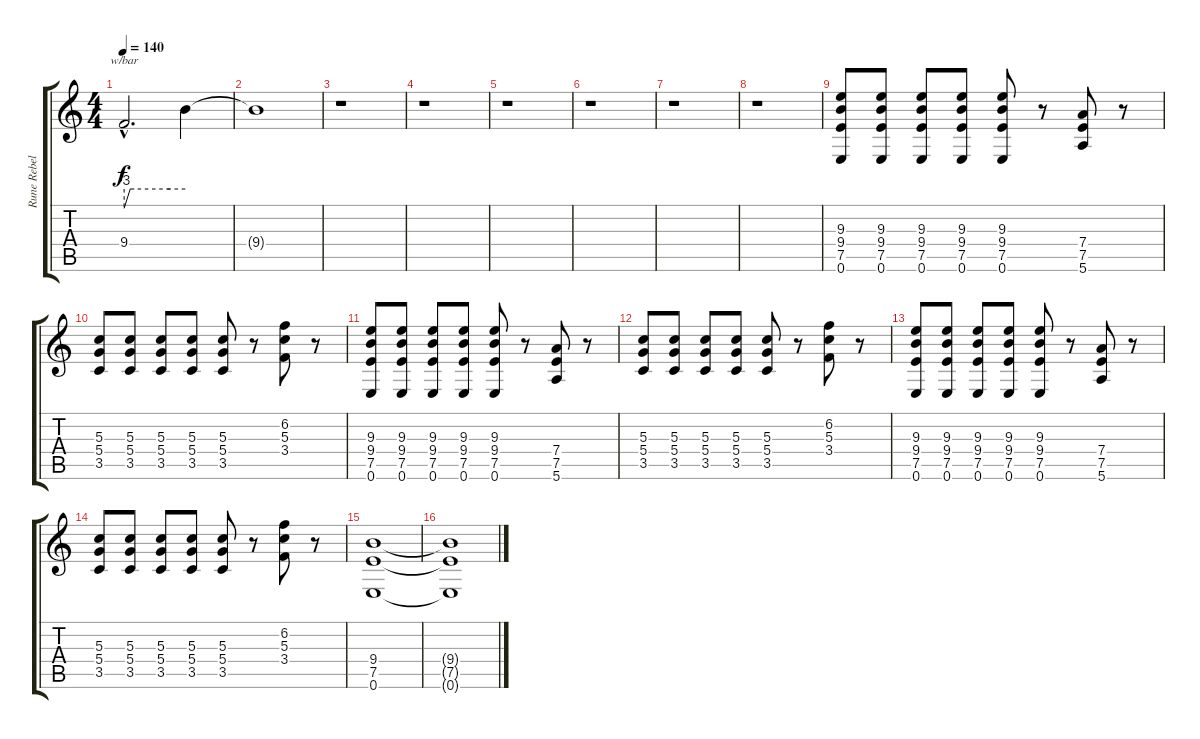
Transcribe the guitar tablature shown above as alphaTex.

\track ("Rune Rebellion" "Rune Rebel") {instrument distortionguitar}
\staff {score tabs}
\tuning (E4 B3 G3 D3 A2 E2) {hide}
\ts (4 4)
\tempo 140
\clef g2
\ks c
9.4{hac}.2{d tbe (custom default 0 -12 6 0 10 0 45 0 60 0) dy f volume 0 instrument overdrivenguitar} 9.4{t}.4 |
9.4{t}.1{instrument distortionguitar} |
r.1 |
r.1 |
r.1 |
r.1 |
r.1 |
r.1 |
(9.3 9.4 7.5 0.6).8{volume 16} (9.3 9.4 7.5 0.6).8 (9.3 9.4 7.5 0.6).8 (9.3 9.4 7.5 0.6).8 (9.3 9.4 7.5 0.6).8 r.8 (7.4 7.5 5.6).8 r.8 |
(5.3 5.4 3.5).8 (5.3 5.4 3.5).8 (5.3 5.4 3.5).8 (5.3 5.4 3.5).8 (5.3 5.4 3.5).8 r.8 (6.2 5.3 3.4).8 r.8 |
(9.3 9.4 7.5 0.6).8 (9.3 9.4 7.5 0.6).8 (9.3 9.4 7.5 0.6).8 (9.3 9.4 7.5 0.6).8 (9.3 9.4 7.5 0.6).8 r.8 (7.4 7.5 5.6).8 r.8 |
(5.3 5.4 3.5).8 (5.3 5.4 3.5).8 (5.3 5.4 3.5).8 (5.3 5.4 3.5).8 (5.3 5.4 3.5).8 r.8 (6.2 5.3 3.4).8 r.8 |
(9.3 9.4 7.5 0.6).8{volume 13} (9.3 9.4 7.5 0.6).8 (9.3 9.4 7.5 0.6).8 (9.3 9.4 7.5 0.6).8 (9.3 9.4 7.5 0.6).8 r.8 (7.4 7.5 5.6).8 r.8 |
(5.3 5.4 3.5).8 (5.3 5.4 3.5).8 (5.3 5.4 3.5).8 (5.3 5.4 3.5).8 (5.3 5.4 3.5).8 r.8 (6.2 5.3 3.4).8 r.8 |
(9.4 7.5 0.6).1 |
(9.4{t} 7.5{t} 0.6{t}).1
